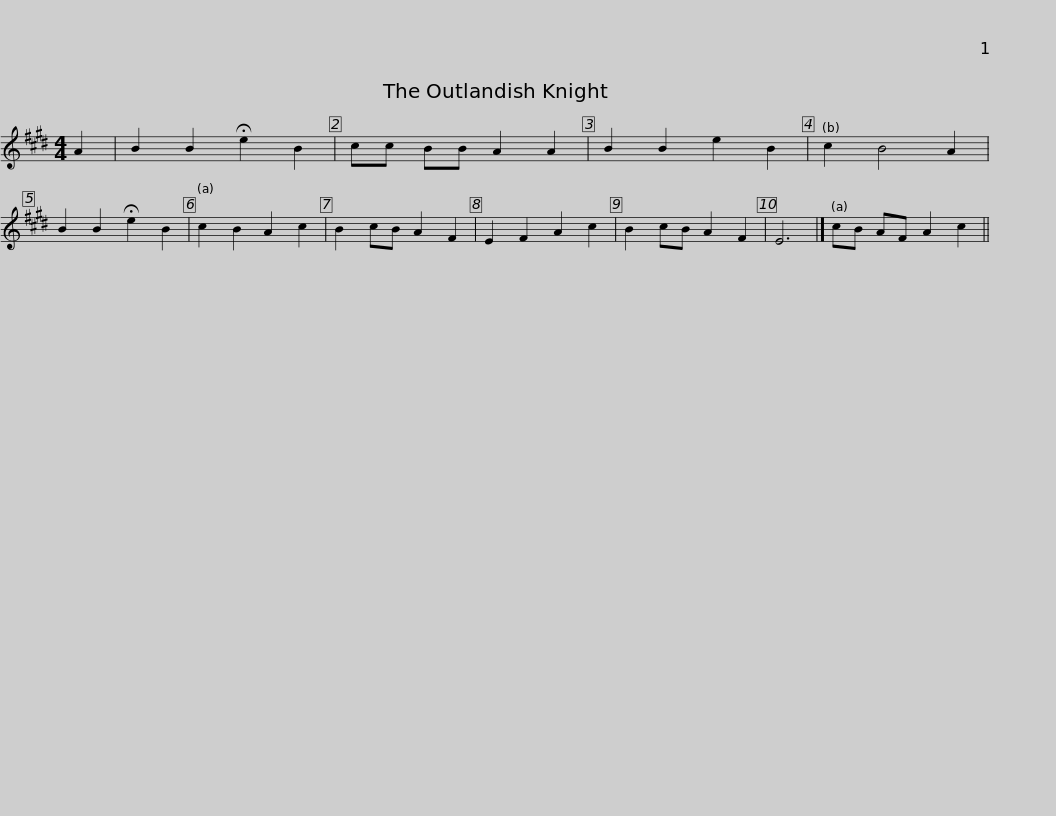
X:1
L:1/8
M:4/4
I:linebreak $
K:E
V:1 treble
V:1
 A2 | B2 B2 !fermata!e2 B2 | cc BB A2 A2 | B2 B2 e2 B2 | c2 B4 A2 | %5
 B2 B2 !fermata!e2 B2 | c2 B2 A2 c2 | B2 cB A2 F2 | E2 F2 A2 c2 | B2 cB A2 F2 |$ %10
 E6 |] cB AF A2 c2 || %12
